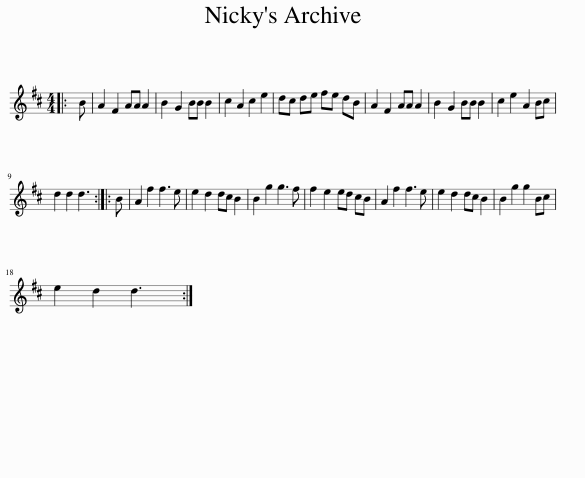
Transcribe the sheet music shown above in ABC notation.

X:1
L:1/8
M:4/4
I:linebreak $
K:D
V:1 treble
V:1
|: B | A2 F2 AA A2 | B2 G2 BB B2 | c2 A2 c2 e2 | dc de fe dB | %5
 A2 F2 AA A2 | B2 G2 BB B2 | c2 e2 A2 Bc |$ d2 d2 d3 :: B | %10
 A2 f2 f3 e | e2 d2 dc B2 | B2 g2 g3 f | f2 e2 ed cB | A2 f2 f3 e | %15
 e2 d2 dc B2 | B2 g2 g2 Bc |$ e2 d2 d3 :| %18
